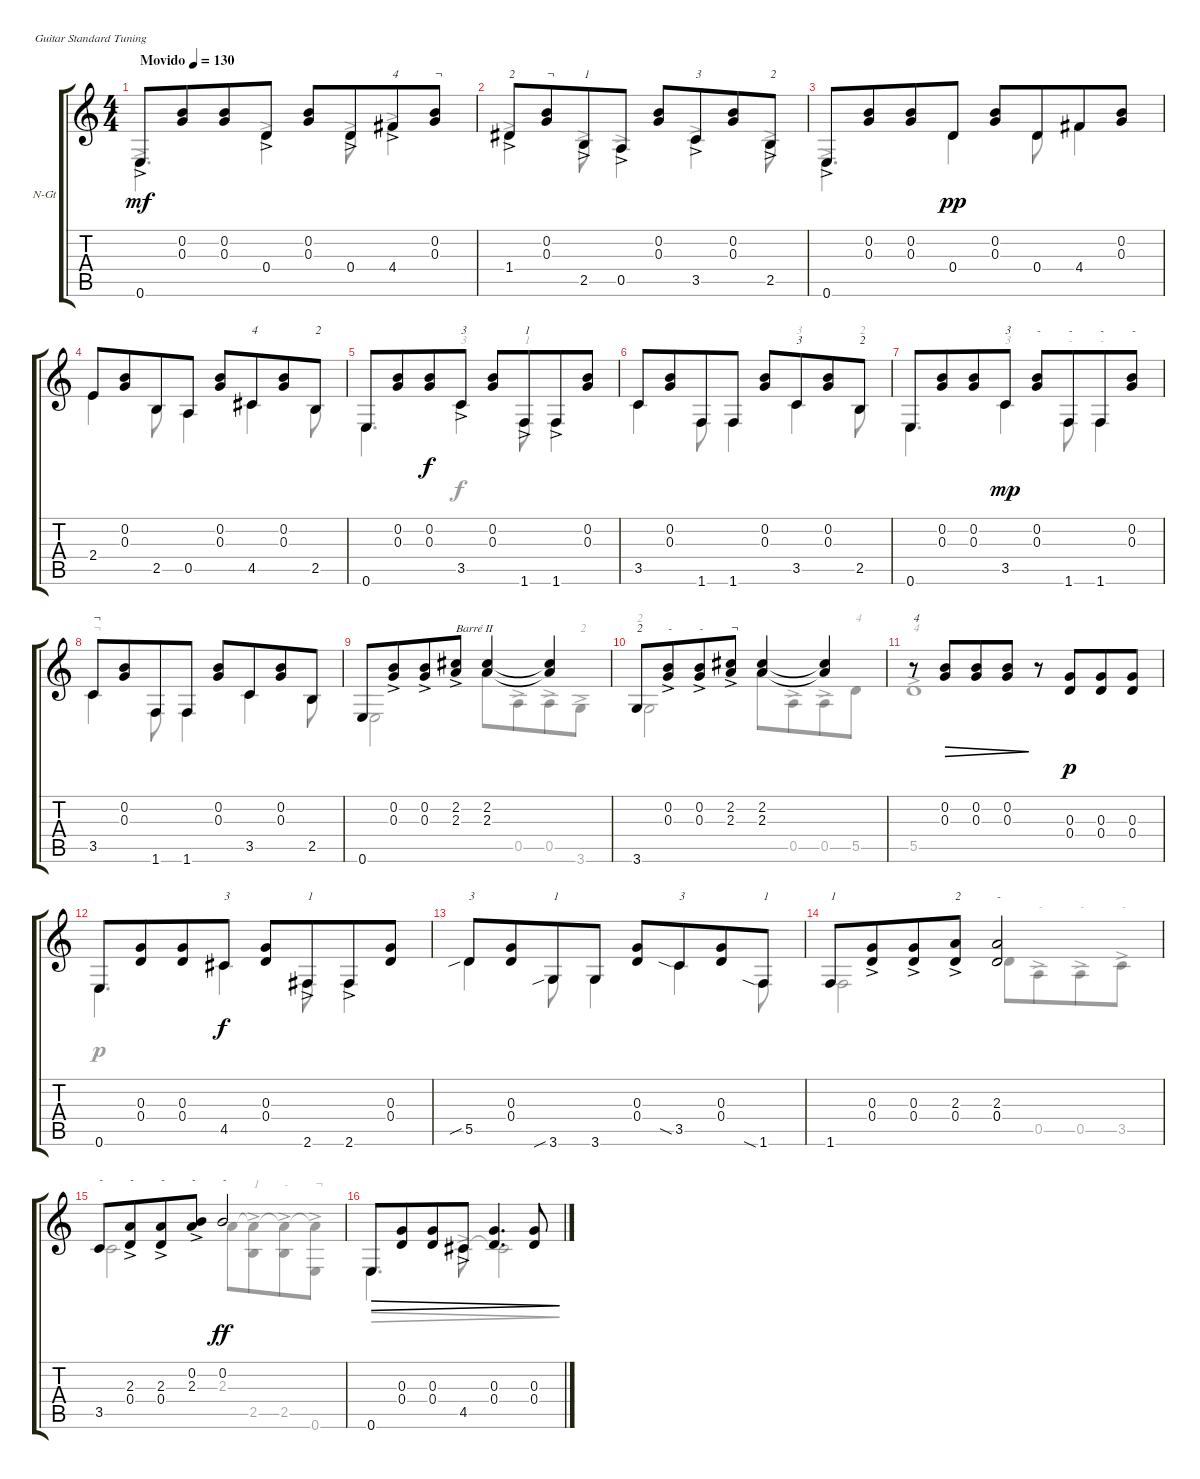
\defaultSystemsLayout 4
\bracketExtendMode groupsimilarinstruments
\firstSystemTrackNameOrientation horizontal
\otherSystemsTrackNameOrientation horizontal
\track ("Nylon Guitar" "N-Gt") {instrument acousticguitarsteel}
\staff {score tabs}
\tuning (E4 B3 G3 D3 A2 E2)
\voice
\ts (4 4)
\beaming (8 4 4)
\tempo (130 "Movido")
\clef g2
\ks c
0.6{ac}.8{dy mf instrument acousticguitarsteel} (0.3 0.2).8 (0.3 0.2).8 0.4{ac}.8 (0.3 0.2).8 0.4{ac}.8 4.4{ac}.8{txt "4"} (0.3 0.2).8{txt "¬"} |
1.4{ac}.8{txt "2"} (0.3 0.2).8{txt "¬"} 2.5{ac}.8{txt "1"} 0.5{ac}.8 (0.3 0.2).8 3.5{ac}.8{txt "3"} (0.3 0.2).8 2.5{ac}.8{txt "2"} |
0.6{ac}.8 (0.3 0.2).8 (0.3 0.2).8 0.4.8{dy pp} (0.3 0.2).8 0.4.8 4.4.8 (0.3 0.2).8 |
2.4.8 (0.3 0.2).8 2.5.8 0.5.8 (0.3 0.2).8 4.5.8{txt "4"} (0.3 0.2).8 2.5.8{txt "2"} |
0.6.8 (0.3 0.2).8 (0.3 0.2).8{dy f} 3.5{ac}.8{txt "3"} (0.3 0.2).8 1.6{ac}.8{txt "1"} 1.6{ac}.8 (0.3 0.2).8 |
3.5.8 (0.3 0.2).8 1.6.8 1.6.8 (0.3 0.2).8 3.5.8{txt "3"} (0.3 0.2).8 2.5.8{txt "2"} |
0.6.8 (0.3 0.2).8 (0.3 0.2).8 3.5.8{txt "3" dy mp} (0.3 0.2).8{txt "-"} 1.6.8{txt "-"} 1.6.8{txt "-"} (0.3 0.2).8{txt "-"} |
3.5.8{txt "¬"} (0.3 0.2).8 1.6.8 1.6.8 (0.3 0.2).8 3.5.8 (0.3 0.2).8 2.5.8 |
0.6.8 (0.3{ac} 0.2{ac}).8 (0.3{ac} 0.2{ac}).8 (2.3{ac} 2.2{ac}).8{txt "Barré II"} (2.3 2.2).4 (2.2{t} 2.3{t}).4 |
3.6.8{txt "2"} (0.3{ac} 0.2{ac}).8{txt "-"} (0.3{ac} 0.2{ac}).8{txt "-"} (2.3{ac} 2.2{ac}).8{txt "¬"} (2.3 2.2).4 (2.2{t} 2.3{t}).4 |
r.8{txt "4"} (0.3 0.2).8{dec} (0.3 0.2).8{dec} (0.3 0.2).8{dec} r.8 (0.3 0.4).8{dy p} (0.3 0.4).8 (0.3 0.4).8 |
0.6.8 (0.4 0.3).8 (0.4 0.3).8 4.5.8{txt "3" dy f} (0.4 0.3).8 2.6{ac}.8{txt "1"} 2.6{ac}.8 (0.4 0.3).8 |
5.5{sib}.8{txt "3"} (0.4 0.3).8 3.6{sib}.8{txt "1"} 3.6.8 (0.4 0.3).8 3.5{sia}.8{txt "3"} (0.4 0.3).8 1.6{sia}.8{txt "1"} |
1.6.8{txt "1"} (0.4{ac} 0.3{ac}).8 (0.4{ac} 0.3{ac}).8 (0.4{ac} 2.3{ac}).8{txt "2"} (0.4 2.3).2{txt "-"} |
3.5.8{txt "-"} (2.3{ac} 0.4{ac}).8{txt "-"} (2.3{ac} 0.4{ac}).8{txt "-"} (2.3{ac} 0.2{ac}).8{txt "-"} 0.2.2{txt "-" dy ff} |
0.6.8{dec} (0.4 0.3).8{dec} (0.4 0.3).8{dec} 4.5{ac}.8{dec} (0.4 0.3).4{d dec} (0.4 0.3).8{dec}
\voice
\clef g2
\ottava regular
\simile none
\ks c
0.6{ac}.4{d dy mf} 0.4{ac}.4 0.4{ac}.8 4.4{ac}.4 |
1.4{ac}.4 2.5{ac}.8 0.5{ac}.4 3.5{ac}.4 2.5{ac}.8 |
0.6{ac}.4{d} 0.4.4{dy pp} 0.4.8 4.4.4 |
2.4.4 2.5.8 0.5.4 4.5.4 2.5.8 |
0.6.4{d} 3.5.4{txt "3" dy f} 1.6.8{txt "1"} 1.6.4 |
3.5.4 1.6.8 1.6.4 3.5.4{txt "3"} 2.5.8{txt "2"} |
0.6.4{d} 3.5.4{txt "3" dy mp} 1.6.8{txt "-"} 1.6.4{txt "-"} |
3.5.4{txt "¬"} 1.6.8 1.6.4 3.5.4 2.5.8 |
0.6.2 2.3.8 0.5{ac}.8 0.5{ac}.8 3.6{ac}.8{txt "2"} |
3.6.2{txt "2"} 2.3.8 0.5{ac}.8 0.5{ac}.8 5.5.8{txt "4"} |
5.5{ac}.1{txt "4"} |
0.6.4{d dy p} 4.5.4{dy f} 2.6.8 2.6.4 |
5.5.4 3.6.8 3.6.4 3.5.4 1.6.8 |
1.6.2 0.4.8 0.5{ac}.8{txt "-"} 0.5{ac}.8{txt "-"} 3.5{ac}.8{txt "-"} |
3.5.2 2.3.8{dy ff} (2.3{ac t} 2.5{ac}).8{txt "1"} (2.3{ac t} 2.5{ac}).8{txt "-"} (2.3{ac t} 0.6{ac}).8{txt "¬"} |
0.6.4{d dec} 4.5{ac}.8{dec} 4.5{t}.2{dec}
